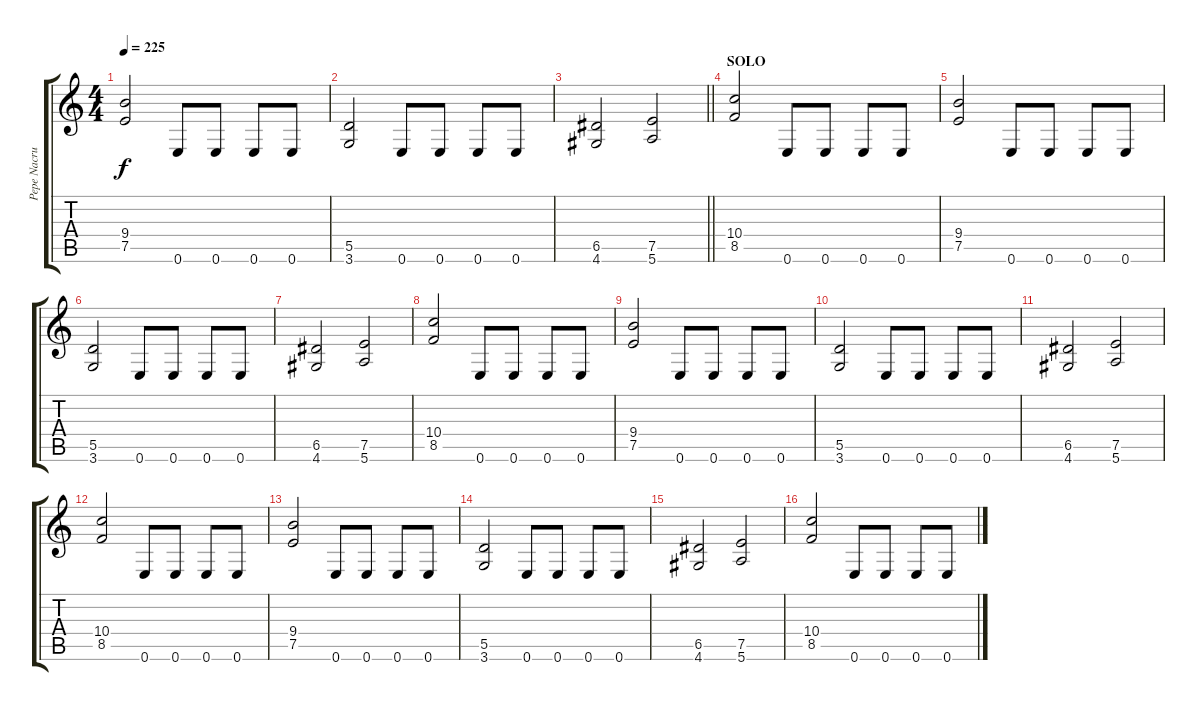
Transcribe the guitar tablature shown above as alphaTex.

\track ("Pepe Nacrur" "Pepe Nacru") {instrument distortionguitar}
\staff {score tabs}
\tuning (E4 B3 G3 D3 A2 E2) {hide}
\ts (4 4)
\tempo 225
\clef g2
\ks c
(9.4 7.5).2{dy f} 0.6.8 0.6.8 0.6.8 0.6.8 |
(5.5 3.6).2 0.6.8 0.6.8 0.6.8 0.6.8 |
\barLineRight lightlight
(6.5 4.6).2 (7.5 5.6).2 |
\section ("" "SOLO")
(10.4 8.5).2 0.6.8 0.6.8 0.6.8 0.6.8 |
(9.4 7.5).2 0.6.8 0.6.8 0.6.8 0.6.8 |
(5.5 3.6).2 0.6.8 0.6.8 0.6.8 0.6.8 |
(6.5 4.6).2 (7.5 5.6).2 |
(10.4 8.5).2 0.6.8 0.6.8 0.6.8 0.6.8 |
(9.4 7.5).2 0.6.8 0.6.8 0.6.8 0.6.8 |
(5.5 3.6).2 0.6.8 0.6.8 0.6.8 0.6.8 |
(6.5 4.6).2 (7.5 5.6).2 |
(10.4 8.5).2 0.6.8 0.6.8 0.6.8 0.6.8 |
(9.4 7.5).2 0.6.8 0.6.8 0.6.8 0.6.8 |
(5.5 3.6).2 0.6.8 0.6.8 0.6.8 0.6.8 |
(6.5 4.6).2 (7.5 5.6).2 |
(10.4 8.5).2 0.6.8 0.6.8 0.6.8 0.6.8
